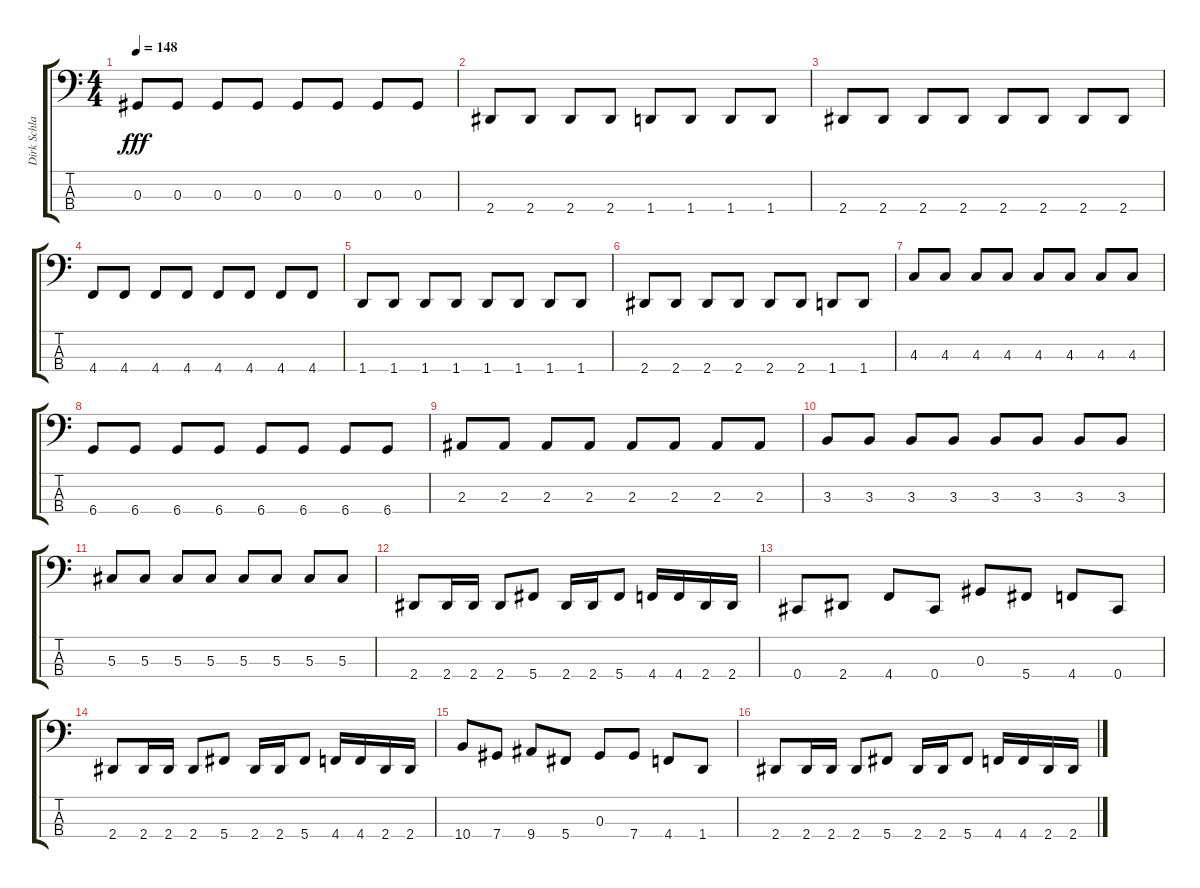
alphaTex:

\track ("Dirk Schlachter<Bass>" "Dirk Schla") {instrument electricbassfinger}
\staff {score tabs}
\tuning (Gb2 Db2 Ab1 Db1) {hide}
\ts (4 4)
\tempo 148
\clef f4
\ks c
0.3.8{dy fff} 0.3.8 0.3.8 0.3.8 0.3.8 0.3.8 0.3.8 0.3.8 |
2.4.8 2.4.8 2.4.8 2.4.8 1.4.8 1.4.8 1.4.8 1.4.8 |
2.4.8 2.4.8 2.4.8 2.4.8 2.4.8 2.4.8 2.4.8 2.4.8 |
4.4.8 4.4.8 4.4.8 4.4.8 4.4.8 4.4.8 4.4.8 4.4.8 |
1.4.8 1.4.8 1.4.8 1.4.8 1.4.8 1.4.8 1.4.8 1.4.8 |
2.4.8 2.4.8 2.4.8 2.4.8 2.4.8 2.4.8 1.4.8 1.4.8 |
4.3.8 4.3.8 4.3.8 4.3.8 4.3.8 4.3.8 4.3.8 4.3.8 |
6.4.8 6.4.8 6.4.8 6.4.8 6.4.8 6.4.8 6.4.8 6.4.8 |
2.3.8 2.3.8 2.3.8 2.3.8 2.3.8 2.3.8 2.3.8 2.3.8 |
3.3.8 3.3.8 3.3.8 3.3.8 3.3.8 3.3.8 3.3.8 3.3.8 |
5.3.8 5.3.8 5.3.8 5.3.8 5.3.8 5.3.8 5.3.8 5.3.8 |
2.4.8 2.4.16 2.4.16 2.4.8 5.4.8 2.4.16 2.4.16 5.4.8 4.4.16 4.4.16 2.4.16 2.4.16 |
0.4.8 2.4.8 4.4.8 0.4.8 0.3.8 5.4.8 4.4.8 0.4.8 |
2.4.8 2.4.16 2.4.16 2.4.8 5.4.8 2.4.16 2.4.16 5.4.8 4.4.16 4.4.16 2.4.16 2.4.16 |
10.4.8 7.4.8 9.4.8 5.4.8 0.3.8 7.4.8 4.4.8 1.4.8 |
2.4.8 2.4.16 2.4.16 2.4.8 5.4.8 2.4.16 2.4.16 5.4.8 4.4.16 4.4.16 2.4.16 2.4.16
